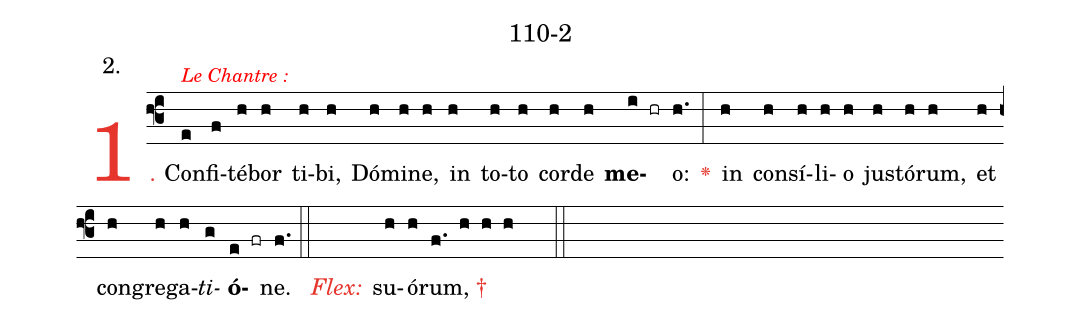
name: 110-2;
annotation: 2.;
%%
(f3)<c>1.</c> Con<alt>{\footnotesize\textcolor{red}{Le Chantre :}}</alt>(e)fi(f)té(h)bor(h) ti(h)bi,(h) Dó(h)mi(h)ne,(h) in(h) to(h)to(h) cor(h)de(h) <b>me</b>(i hr)o:(h.) <c><v>\greheightstar</v></c>(:) in(h) con(h)sí(h)li(h)o(h) jus(h)tó(h)rum,(h) et(h) con(h)gre(h)ga(h)<i>ti</i>(g)<b>ó</b>(e fr)ne.(f.) (::)
()
<c><i>Flex:</i></c>()  su(h)ó(h)rum, <c>†</c>(f. h h h  ::)

%E(h) u(h) o(h) u(g) a(e) e.(f.) (::)
